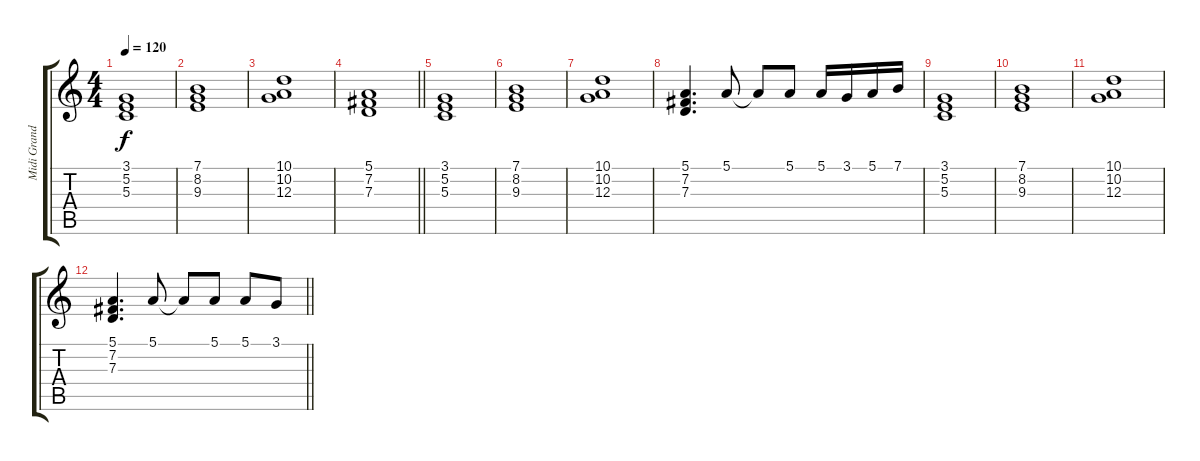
\track ("Midi Grand -DE" "Midi Grand") {instrument acousticgrandpiano}
\staff {score tabs}
\tuning (E4 B3 G3 D3 A2 E2) {hide}
\ts (4 4)
\tempo 120
\clef g2
\ks c
(3.1 5.2 5.3).1{dy f} |
(7.1 8.2 9.3).1 |
(10.1 10.2 12.3).1 |
\barLineRight lightlight
(5.1 7.2 7.3).1 |
(3.1 5.2 5.3).1 |
(7.1 8.2 9.3).1 |
(10.1 10.2 12.3).1 |
(5.1 7.2 7.3).4{d} 5.1.8 5.1{t}.8 5.1.8 5.1.16 3.1.16 5.1.16 7.1.16 |
(3.1 5.2 5.3).1 |
(7.1 8.2 9.3).1 |
(10.1 10.2 12.3).1 |
\barLineRight lightlight
(5.1 7.2 7.3).4{d} 5.1.8 5.1{t}.8 5.1.8 5.1.8 3.1.8
